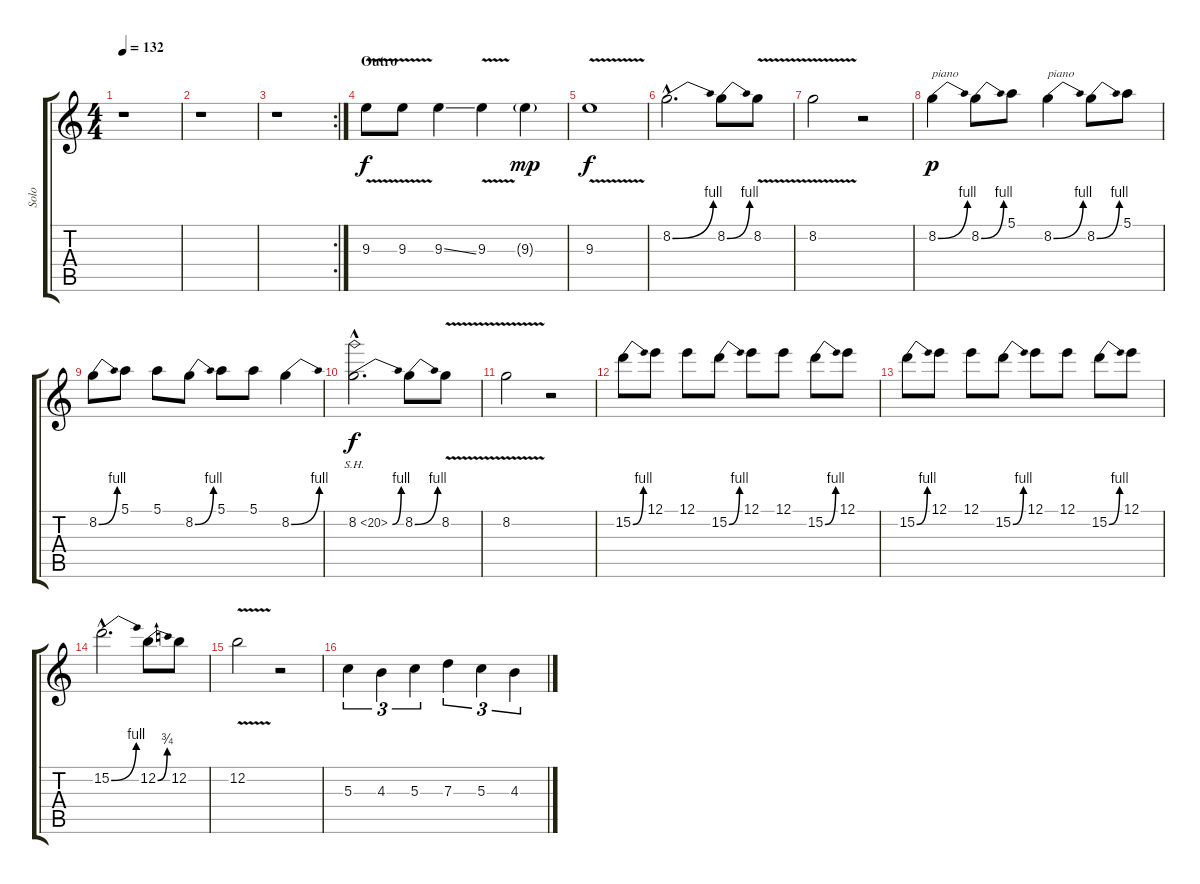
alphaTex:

\track ("Solo" "Solo") {instrument distortionguitar}
\staff {score tabs}
\tuning (E4 B3 G3 D3 A2 E2) {hide}
\ts (4 4)
\tempo 132
\clef g2
\ks c
r.1{dy f} |
r.1 |
\rc 2
r.1 |
\section ("" "Outro")
9.3{v}.8 9.3{v}.8 9.3{ss}.4 9.3{v}.4 9.3{g}.4{dy mp} |
9.3{v}.1{dy f} |
8.2{be (bend 0 0 60 4) hac}.2{d} 8.2{be (bend 0 0 60 4)}.8 8.2{v}.8 |
8.2{v}.2 r.2 |
8.2{be (bend 0 0 60 4)}.4{txt "piano" dy p} 8.2{be (bend 0 0 60 4)}.8 5.1.8 8.2{be (bend 0 0 60 4)}.4{txt "piano"} 8.2{be (bend 0 0 60 4)}.8 5.1.8 |
8.2{be (bend 0 0 60 4)}.8 5.1.8 5.1.8 8.2{be (bend 0 0 60 4)}.8 5.1.8 5.1.8 8.2{be (bend 0 0 60 4)}.4 |
8.2{be (bend 0 0 60 4) sh 12 hac}.2{d dy f} 8.2{be (bend 0 0 60 4)}.8 8.2{v}.8 |
8.2{v}.2 r.2 |
15.2{be (bend 0 0 60 4)}.8 12.1.8 12.1.8 15.2{be (bend 0 0 60 4)}.8 12.1.8 12.1.8 15.2{be (bend 0 0 60 4)}.8 12.1.8 |
15.2{be (bend 0 0 60 4)}.8 12.1.8 12.1.8 15.2{be (bend 0 0 60 4)}.8 12.1.8 12.1.8 15.2{be (bend 0 0 60 4)}.8 12.1.8 |
15.2{be (bend 0 0 60 4) hac}.2{d} 12.2{be (bend 0 0 60 3)}.8 12.2.8 |
12.2{v}.2 r.2 |
5.3.4{tu (3 2)} 4.3.4{tu (3 2)} 5.3.4{tu (3 2)} 7.3.4{tu (3 2)} 5.3.4{tu (3 2)} 4.3.4{tu (3 2)}
